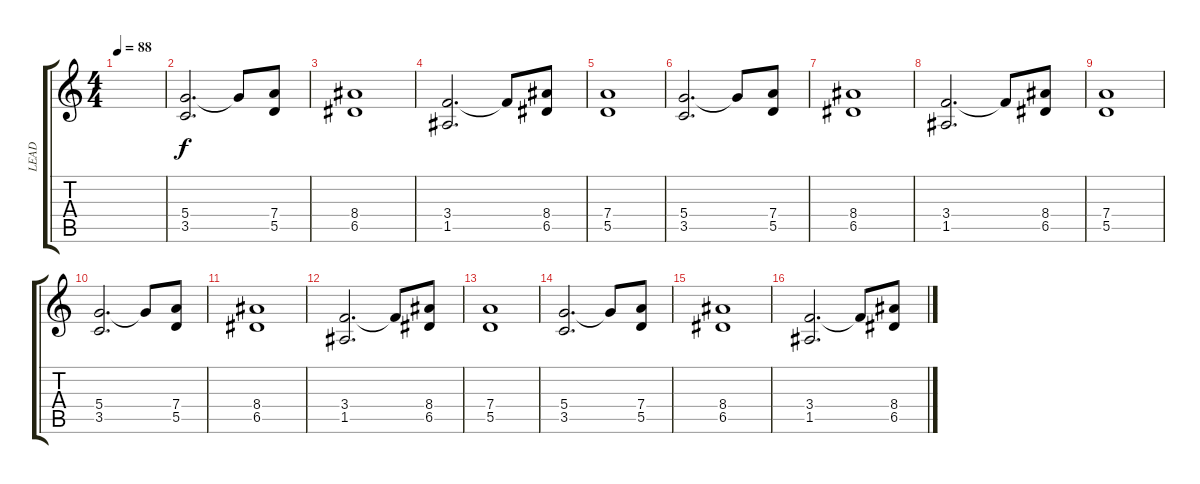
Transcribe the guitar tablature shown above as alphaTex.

\track ("LEAD" "LEAD") {instrument overdrivenguitar}
\staff {score tabs}
\tuning (E4 B3 G3 D3 A2 E2) {hide}
\ts (4 4)
\tempo 88
\clef g2
\ks c
|
(5.4 3.5).2{d} 5.4{t}.8 (7.4 5.5).8 |
(8.4 6.5).1 |
(3.4 1.5).2{d} 3.4{t}.8 (8.4 6.5).8 |
(7.4 5.5).1 |
(5.4 3.5).2{d} 5.4{t}.8 (7.4 5.5).8 |
(8.4 6.5).1 |
(3.4 1.5).2{d} 3.4{t}.8 (8.4 6.5).8 |
(7.4 5.5).1 |
(5.4 3.5).2{d} 5.4{t}.8 (7.4 5.5).8 |
(8.4 6.5).1 |
(3.4 1.5).2{d} 3.4{t}.8 (8.4 6.5).8 |
(7.4 5.5).1 |
(5.4 3.5).2{d} 5.4{t}.8 (7.4 5.5).8 |
(8.4 6.5).1 |
(3.4 1.5).2{d} 3.4{t}.8 (8.4 6.5).8
